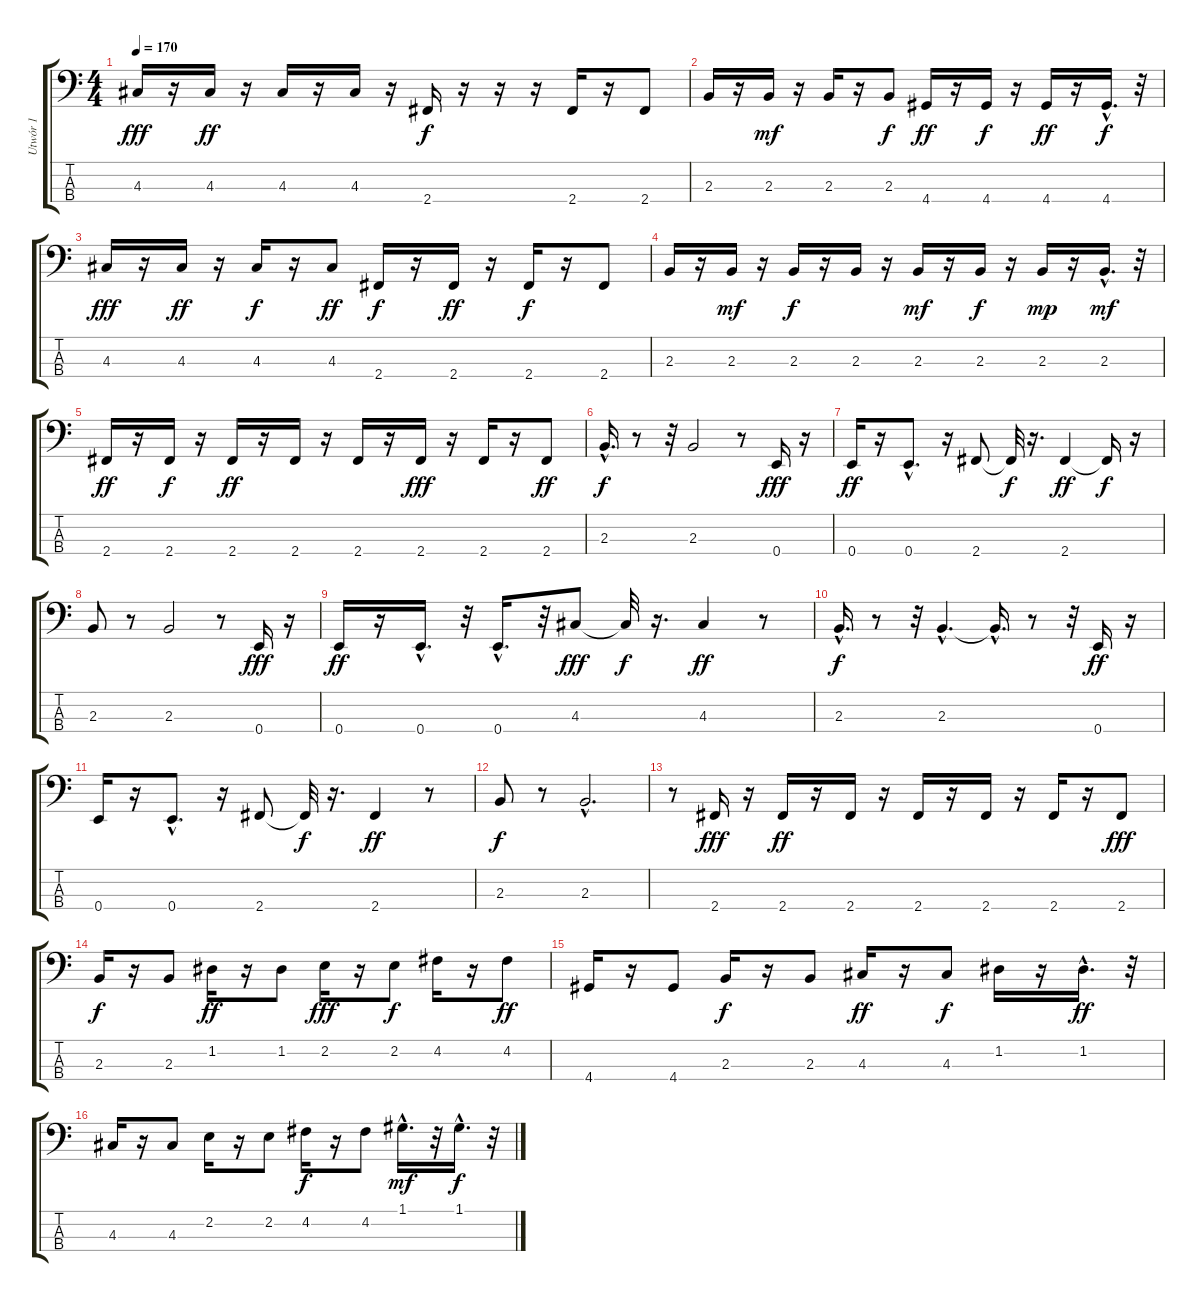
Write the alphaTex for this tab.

\track ("Utwór 1" "Utwór 1") {instrument electricbassfinger}
\staff {score tabs}
\tuning (G2 D2 A1 E1) {hide}
\ts (4 4)
\tempo 170
\clef f4
\ks c
4.3.16{dy fff} r.16 4.3.16{dy ff} r.16 4.3.16 r.16 4.3.16 r.16 2.4.16{dy f} r.16 r.16 r.16 2.4.16 r.16 2.4.8 |
2.3.16 r.16 2.3.16{dy mf} r.16 2.3.16 r.16 2.3.8{dy f} 4.4.16{dy ff} r.16 4.4.16{dy f} r.16 4.4.16{dy ff} r.16 4.4{hac}.16{d dy f} r.32 |
4.3.16{dy fff} r.16 4.3.16{dy ff} r.16 4.3.16{dy f} r.16 4.3.8{dy ff} 2.4.16{dy f} r.16 2.4.16{dy ff} r.16 2.4.16{dy f} r.16 2.4.8 |
2.3.16 r.16 2.3.16{dy mf} r.16 2.3.16{dy f} r.16 2.3.16 r.16 2.3.16{dy mf} r.16 2.3.16{dy f} r.16 2.3.16{dy mp} r.16 2.3{hac}.16{d dy mf} r.32 |
2.4.16{dy ff} r.16 2.4.16{dy f} r.16 2.4.16{dy ff} r.16 2.4.16 r.16 2.4.16 r.16 2.4.16{dy fff} r.16 2.4.16 r.16 2.4.8{dy ff} |
2.3{hac}.16{d dy f} r.8 r.32 2.3.2 r.8 0.4.16{dy fff} r.16 |
0.4.16{dy ff} r.16 0.4{hac}.8{d} r.16 2.4.8 2.4{t}.32{dy f} r.16{d} 2.4.4{dy ff} 2.4{t}.16{dy f} r.16 |
2.3.8 r.8 2.3.2 r.8 0.4.16{dy fff} r.16 |
0.4.16{dy ff} r.16 0.4{hac}.16{d} r.32 0.4{hac}.16{d} r.32 4.3.8{dy fff} 4.3{t}.32{dy f} r.16{d} 4.3.4{dy ff} r.8 |
2.3{hac}.16{d dy f} r.8 r.32 2.3{hac}.4{d} 2.3{hac t}.16{d} r.8 r.32 0.4.16{dy ff} r.16 |
0.4.16 r.16 0.4{hac}.8{d} r.16 2.4.8 2.4{t}.32{dy f} r.16{d} 2.4.4{dy ff} r.8 |
2.3.8{dy f} r.8 2.3{hac}.2{d} |
r.8 2.4.16{dy fff} r.16 2.4.16{dy ff} r.16 2.4.16 r.16 2.4.16 r.16 2.4.16 r.16 2.4.16 r.16 2.4.8{dy fff} |
2.3.16{dy f} r.16 2.3.8 1.2.16{dy ff} r.16 1.2.8 2.2.16{dy fff} r.16 2.2.8{dy f} 4.2.16 r.16 4.2.8{dy ff} |
4.4.16 r.16 4.4.8 2.3.16{dy f} r.16 2.3.8 4.3.16{dy ff} r.16 4.3.8{dy f} 1.2.16 r.16 1.2{hac}.16{d dy ff} r.32 |
4.3.16 r.16 4.3.8 2.2.16 r.16 2.2.8 4.2.16{dy f} r.16 4.2.8 1.1{hac}.16{d dy mf} r.32 1.1{hac}.16{d dy f} r.32
